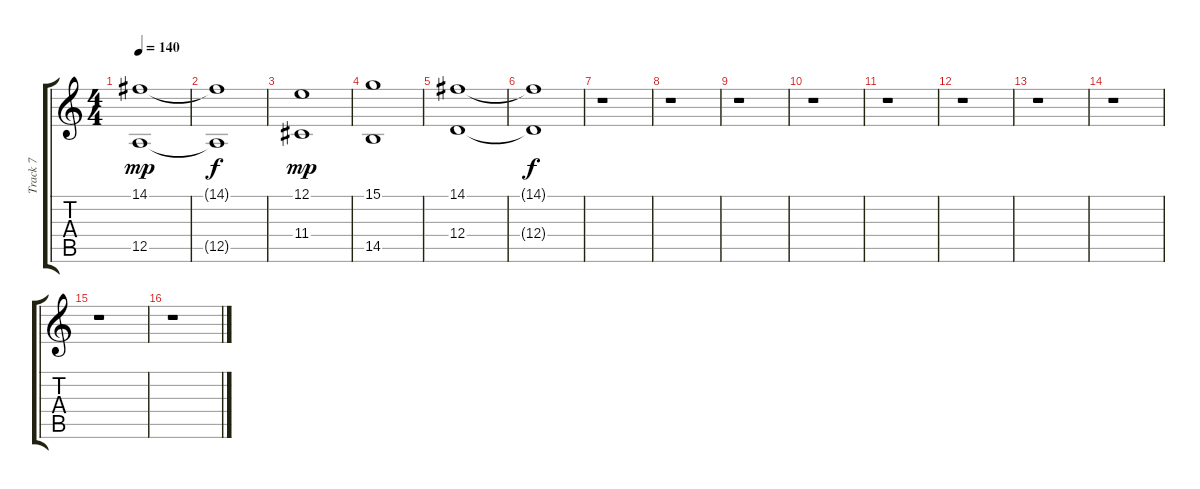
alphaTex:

\track ("Track 7" "Track 7") {instrument stringensemble1}
\staff {score tabs}
\tuning (E4 B3 G3 D3 A2 E2) {hide}
\ts (4 4)
\tempo 140
\clef g2
\ks c
(14.1 12.5).1{dy mp} |
(14.1{t} 12.5{t}).1{dy f} |
(12.1 11.4).1{dy mp} |
(15.1 14.5).1 |
(14.1 12.4).1 |
(14.1{t} 12.4{t}).1{dy f} |
r.1 |
r.1 |
r.1 |
r.1 |
r.1 |
r.1 |
r.1 |
r.1 |
r.1 |
r.1
